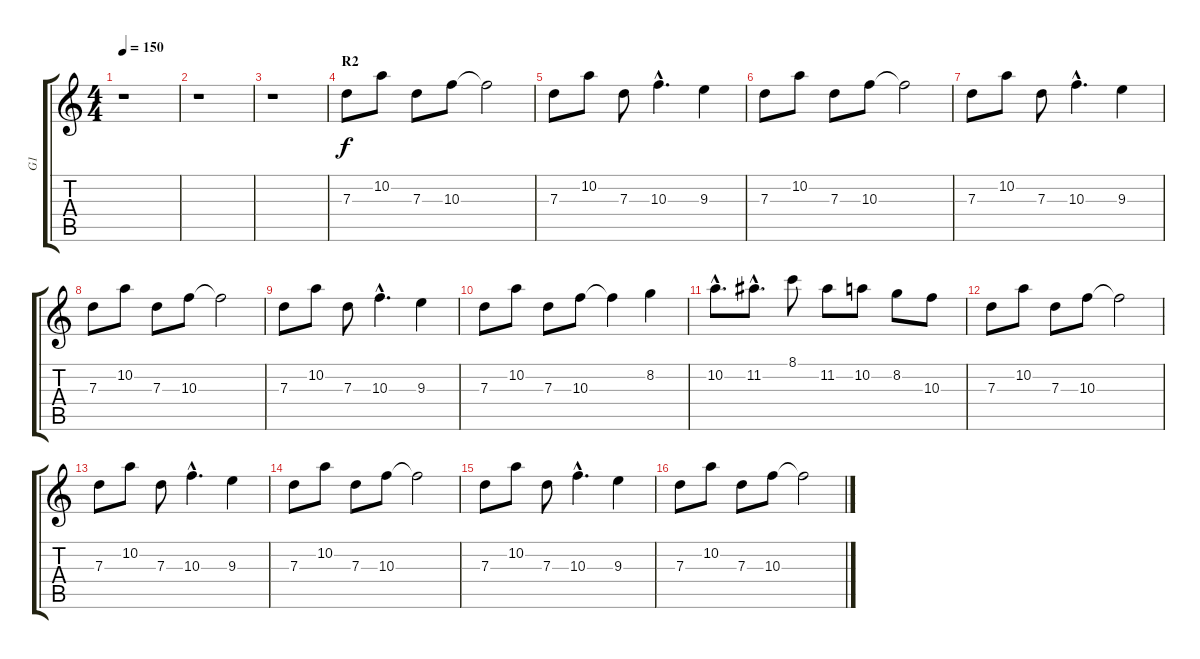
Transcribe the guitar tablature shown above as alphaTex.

\track ("G1" "G1") {instrument distortionguitar}
\staff {score tabs}
\tuning (E4 B3 G3 D3 A2 E2) {hide}
\ts (4 4)
\tempo 150
\clef g2
\ks c
r.1{dy f} |
r.1 |
r.1 |
\section ("" "R2")
7.3.8 10.2.8 7.3.8 10.3.8 10.3{t}.2 |
7.3.8 10.2.8 7.3.8 10.3{hac}.4{d} 9.3.4 |
7.3.8 10.2.8 7.3.8 10.3.8 10.3{t}.2 |
7.3.8 10.2.8 7.3.8 10.3{hac}.4{d} 9.3.4 |
7.3.8 10.2.8 7.3.8 10.3.8 10.3{t}.2 |
7.3.8 10.2.8 7.3.8 10.3{hac}.4{d} 9.3.4 |
7.3.8 10.2.8 7.3.8 10.3.8 10.3{t}.4 8.2.4 |
10.2{hac}.8{d} 11.2{hac}.8{d} 8.1.8 11.2.8 10.2.8 8.2.8 10.3.8 |
\section ("" "")
7.3.8{balance 14} 10.2.8 7.3.8 10.3.8 10.3{t}.2 |
7.3.8 10.2.8 7.3.8 10.3{hac}.4{d} 9.3.4 |
7.3.8 10.2.8 7.3.8 10.3.8 10.3{t}.2 |
7.3.8 10.2.8 7.3.8 10.3{hac}.4{d} 9.3.4 |
7.3.8 10.2.8 7.3.8 10.3.8 10.3{t}.2
